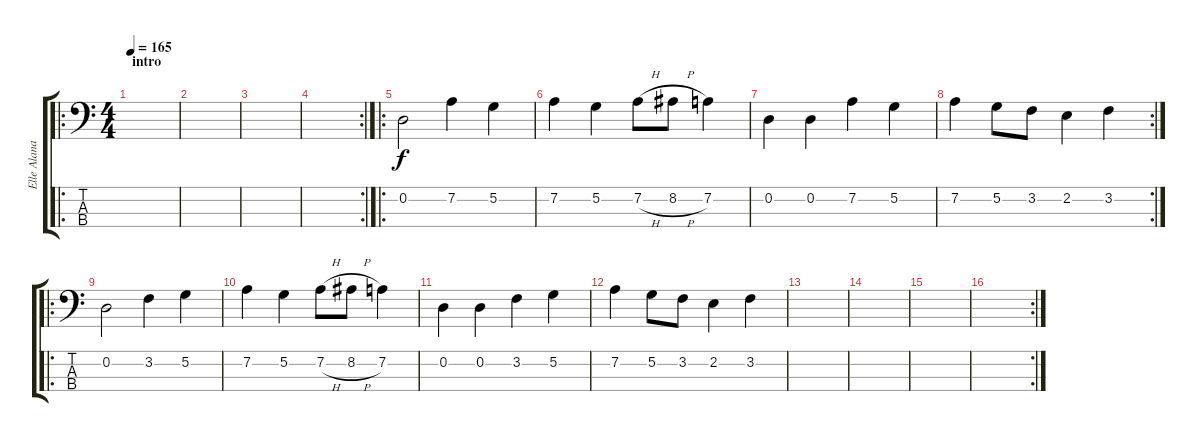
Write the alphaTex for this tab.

\track ("Elle Alanaïs!" "Elle Alana") {instrument electricbassfinger}
\staff {score tabs}
\tuning (G2 D2 A1 D1) {hide}
\ro
\ts (4 4)
\section ("" "intro")
\tempo 165
\clef f4
\ks c
|
|
|
\rc 2
|
\ro
0.2.2 7.2.4 5.2.4 |
7.2.4 5.2.4 7.2{h}.8 8.2{h}.8 7.2.4 |
0.2.4 0.2.4 7.2.4 5.2.4 |
\rc 2
7.2.4 5.2.8 3.2.8 2.2.4 3.2.4 |
\ro
0.2.2 3.2.4 5.2.4 |
7.2.4 5.2.4 7.2{h}.8 8.2{h}.8 7.2.4 |
0.2.4 0.2.4 3.2.4 5.2.4 |
7.2.4 5.2.8 3.2.8 2.2.4 3.2.4 |
|
|
|
\rc 2
